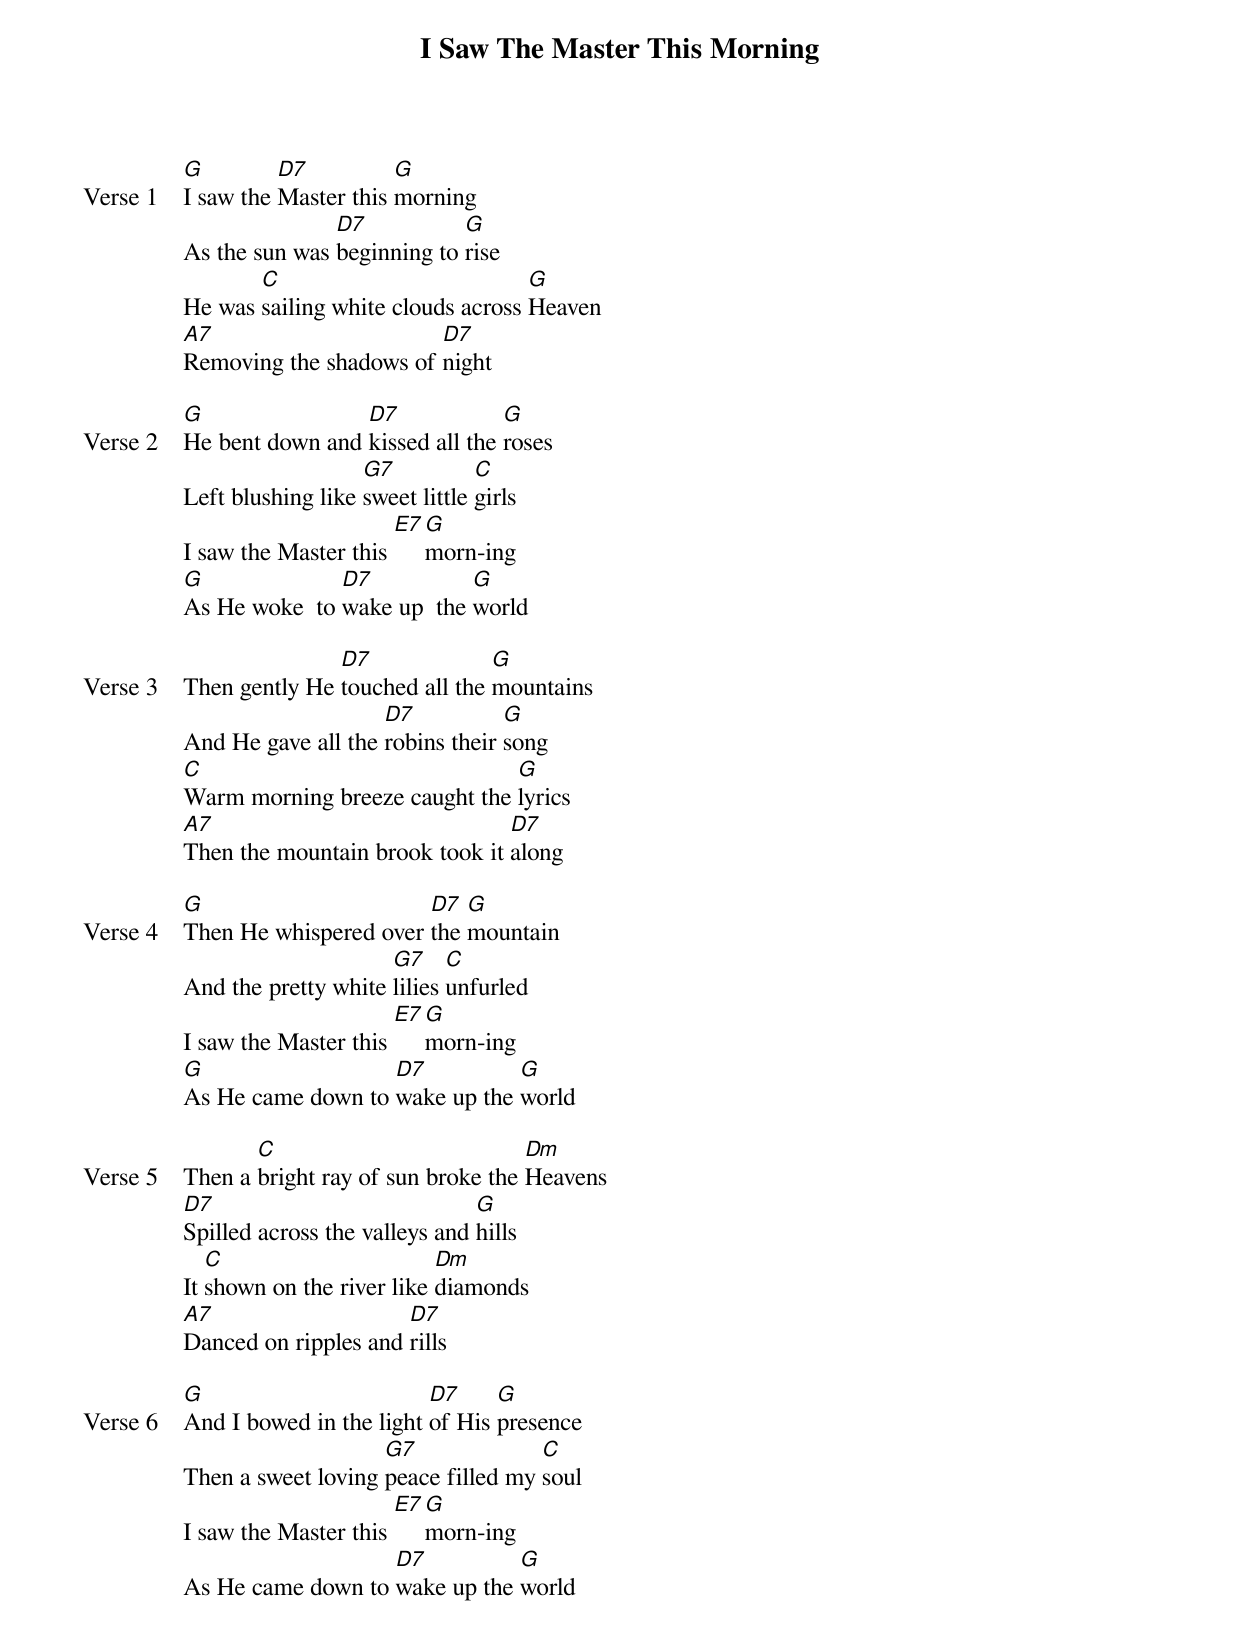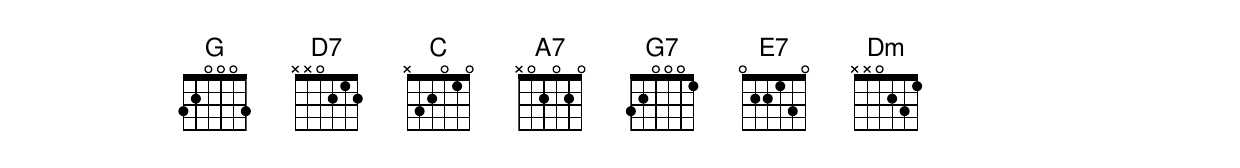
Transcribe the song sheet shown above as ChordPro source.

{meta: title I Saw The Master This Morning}
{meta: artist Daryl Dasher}
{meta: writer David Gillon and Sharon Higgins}

{start_of_verse: Verse 1}
[G]I saw the [D7]Master this [G]morning
As the sun was [D7]beginning to [G]rise
He was [C]sailing white clouds across [G]Heaven
[A7]Removing the shadows of [D7]night
{end_of_verse}

{start_of_verse: Verse 2}
[G]He bent down and [D7]kissed all the [G]roses
Left blushing like [G7]sweet little [C]girls
I saw the Master this [E7][G]morn-ing
[G]As He woke  to [D7]wake up  the [G]world
{end_of_verse}

{start_of_verse: Verse 3}
Then gently He [D7]touched all the [G]mountains
And He gave all the [D7]robins their [G]song
[C]Warm morning breeze caught the [G]lyrics
[A7]Then the mountain brook took it [D7]along
{end_of_verse}

{start_of_verse: Verse 4}
[G]Then He whispered over [D7]the [G]mountain
And the pretty white [G7]lilies [C]unfurled
I saw the Master this [E7][G]morn-ing
[G]As He came down to [D7]wake up the [G]world
{end_of_verse}

{start_of_verse: Verse 5}
Then a [C]bright ray of sun broke the [Dm]Heavens
[D7]Spilled across the valleys and [G]hills
It [C]shown on the river like [Dm]diamonds
[A7]Danced on ripples and [D7]rills
{end_of_verse}

{start_of_verse: Verse 6}
[G]And I bowed in the light [D7]of His [G]presence
Then a sweet loving [G7]peace filled my [C]soul
I saw the Master this [E7][G]morn-ing
As He came down to [D7]wake up the [G]world
{end_of_verse}
